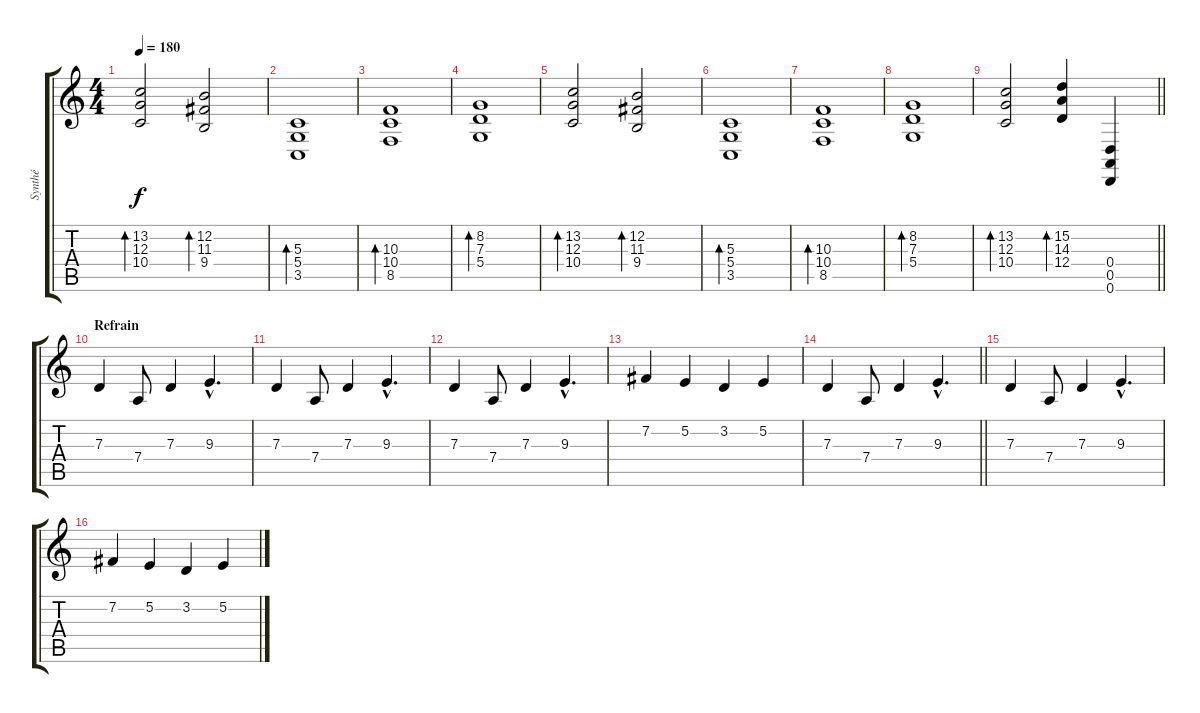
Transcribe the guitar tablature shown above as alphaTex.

\track ("Synthé" "Synthé") {instrument synthbrass1}
\staff {score tabs}
\tuning (E4 B3 G3 D3 A2 D2) {hide}
\ts (4 4)
\tempo 180
\clef g2
\ks c
(13.2 12.3 10.4).2{bd 120 dy f} (12.2 11.3 9.4).2{bd 120} |
(5.3 5.4 3.5).1{bd 120} |
(10.3 10.4 8.5).1{bd 120} |
(8.2 7.3 5.4).1{bd 120} |
(13.2 12.3 10.4).2{bd 120} (12.2 11.3 9.4).2{bd 120} |
(5.3 5.4 3.5).1{bd 120} |
(10.3 10.4 8.5).1{bd 120} |
(8.2 7.3 5.4).1{bd 120} |
\barLineRight lightlight
(13.2 12.3 10.4).2{bd 120} (15.2 14.3 12.4).4{bd 120} (0.4 0.5 0.6).4{instrument gunshot} |
\section ("" "Refrain")
7.3.4{volume 10 instrument synthbrass1} 7.4.8 7.3.4 9.3{hac}.4{d} |
7.3.4 7.4.8 7.3.4 9.3{hac}.4{d} |
7.3.4 7.4.8 7.3.4 9.3{hac}.4{d} |
7.2.4 5.2.4 3.2.4 5.2.4 |
\barLineRight lightlight
7.3.4 7.4.8 7.3.4 9.3{hac}.4{d} |
7.3.4 7.4.8 7.3.4 9.3{hac}.4{d} |
7.2.4 5.2.4 3.2.4 5.2.4
